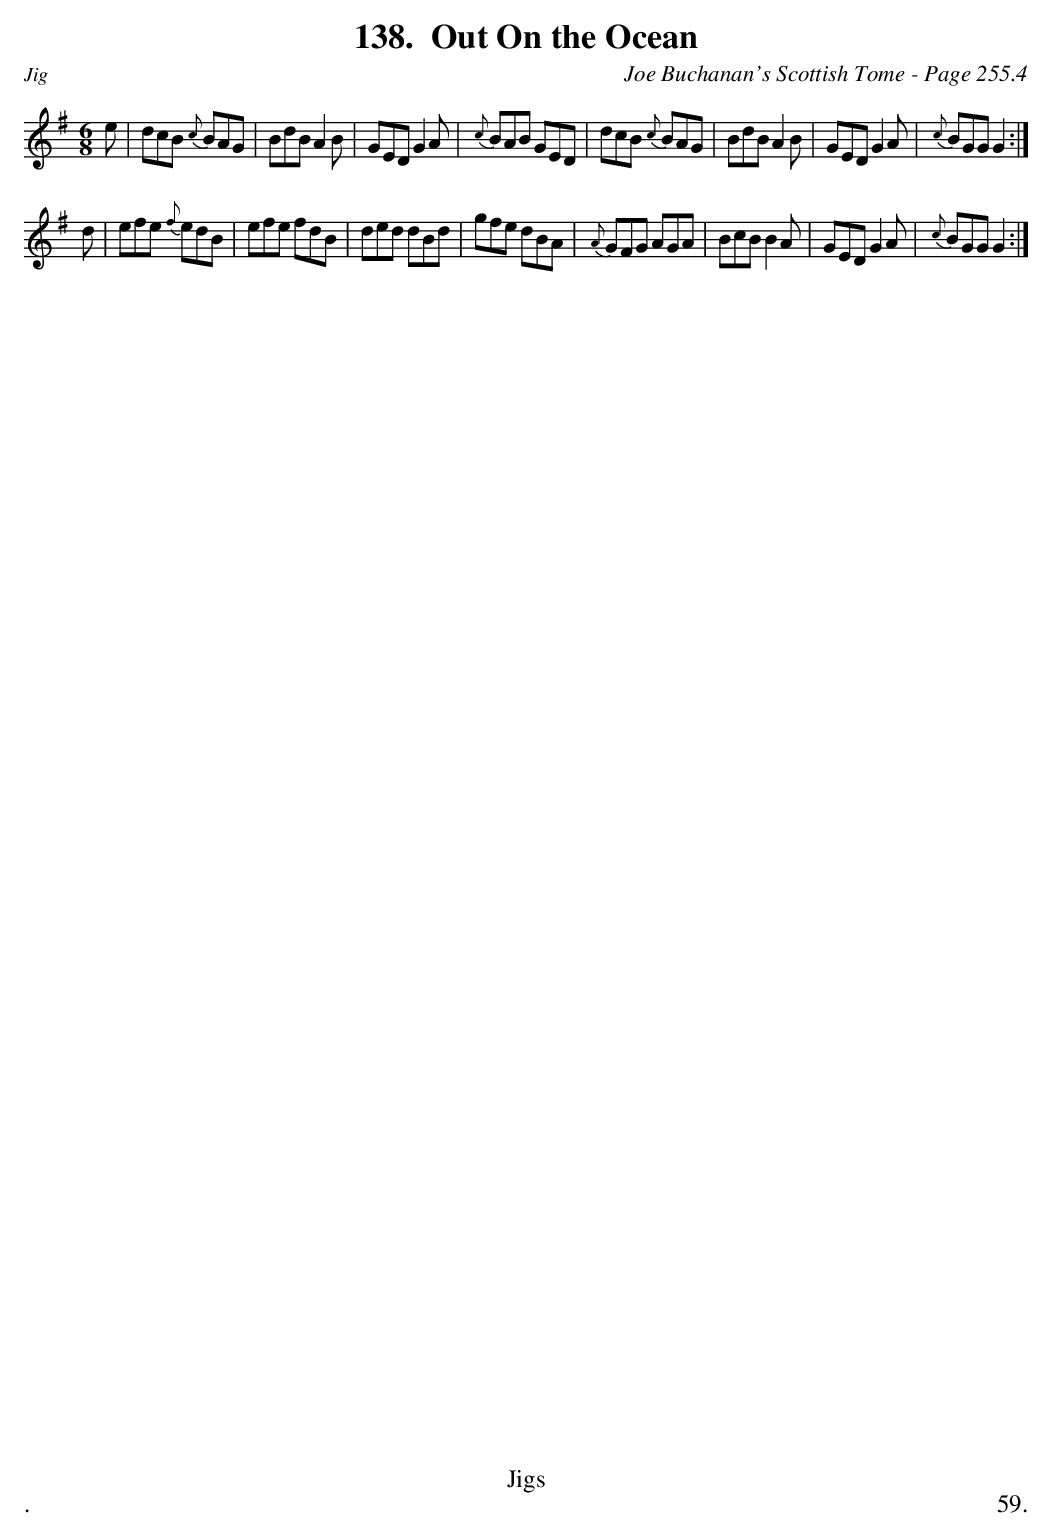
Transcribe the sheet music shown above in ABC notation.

X:1
T:Out On the Ocean
C:Joe Buchanan's Scottish Tome - Page 255.4
L:1/8
M:6/8
K:G
e | dcB {c}BAG | BdB A2 B | GED G2 A | {c}BAB GED | dcB {c}BAG | BdB A2 B | GED G2 A | {c}BGG G2 :|
d | efe {f}edB | efe fdB | ded dBd | gfe dBA | {A}GFG AGA | BcB B2 A | GED G2 A | {c}BGG G2 :|
